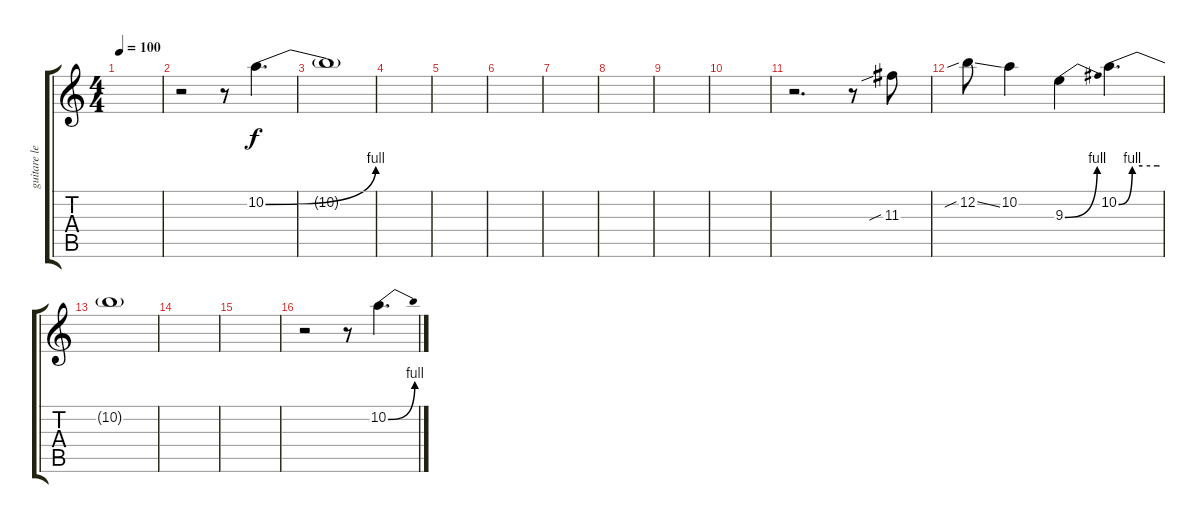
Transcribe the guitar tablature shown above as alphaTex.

\track ("guitare lead 1" "guitare le") {instrument overdrivenguitar}
\staff {score tabs}
\tuning (E4 B3 G3 D3 A2 E2) {hide}
\ts (4 4)
\tempo 100
\clef g2
\ks c
|
r.2 r.8 10.2{be (bend 0 0 60 4)}.4{d} |
10.2{t}.1 |
|
|
|
|
|
|
|
r.2{d} r.8 11.3{sib}.8 |
12.2{sib ss}.8 10.2.4 9.3{be (bend 0 0 60 4)}.4 10.2{be (custom 0 0 20 4 35 4 57 4 60 4)}.4{d} |
10.2{t}.1 |
|
|
r.2 r.8 10.2{be (bend 0 0 60 4)}.4{d}
